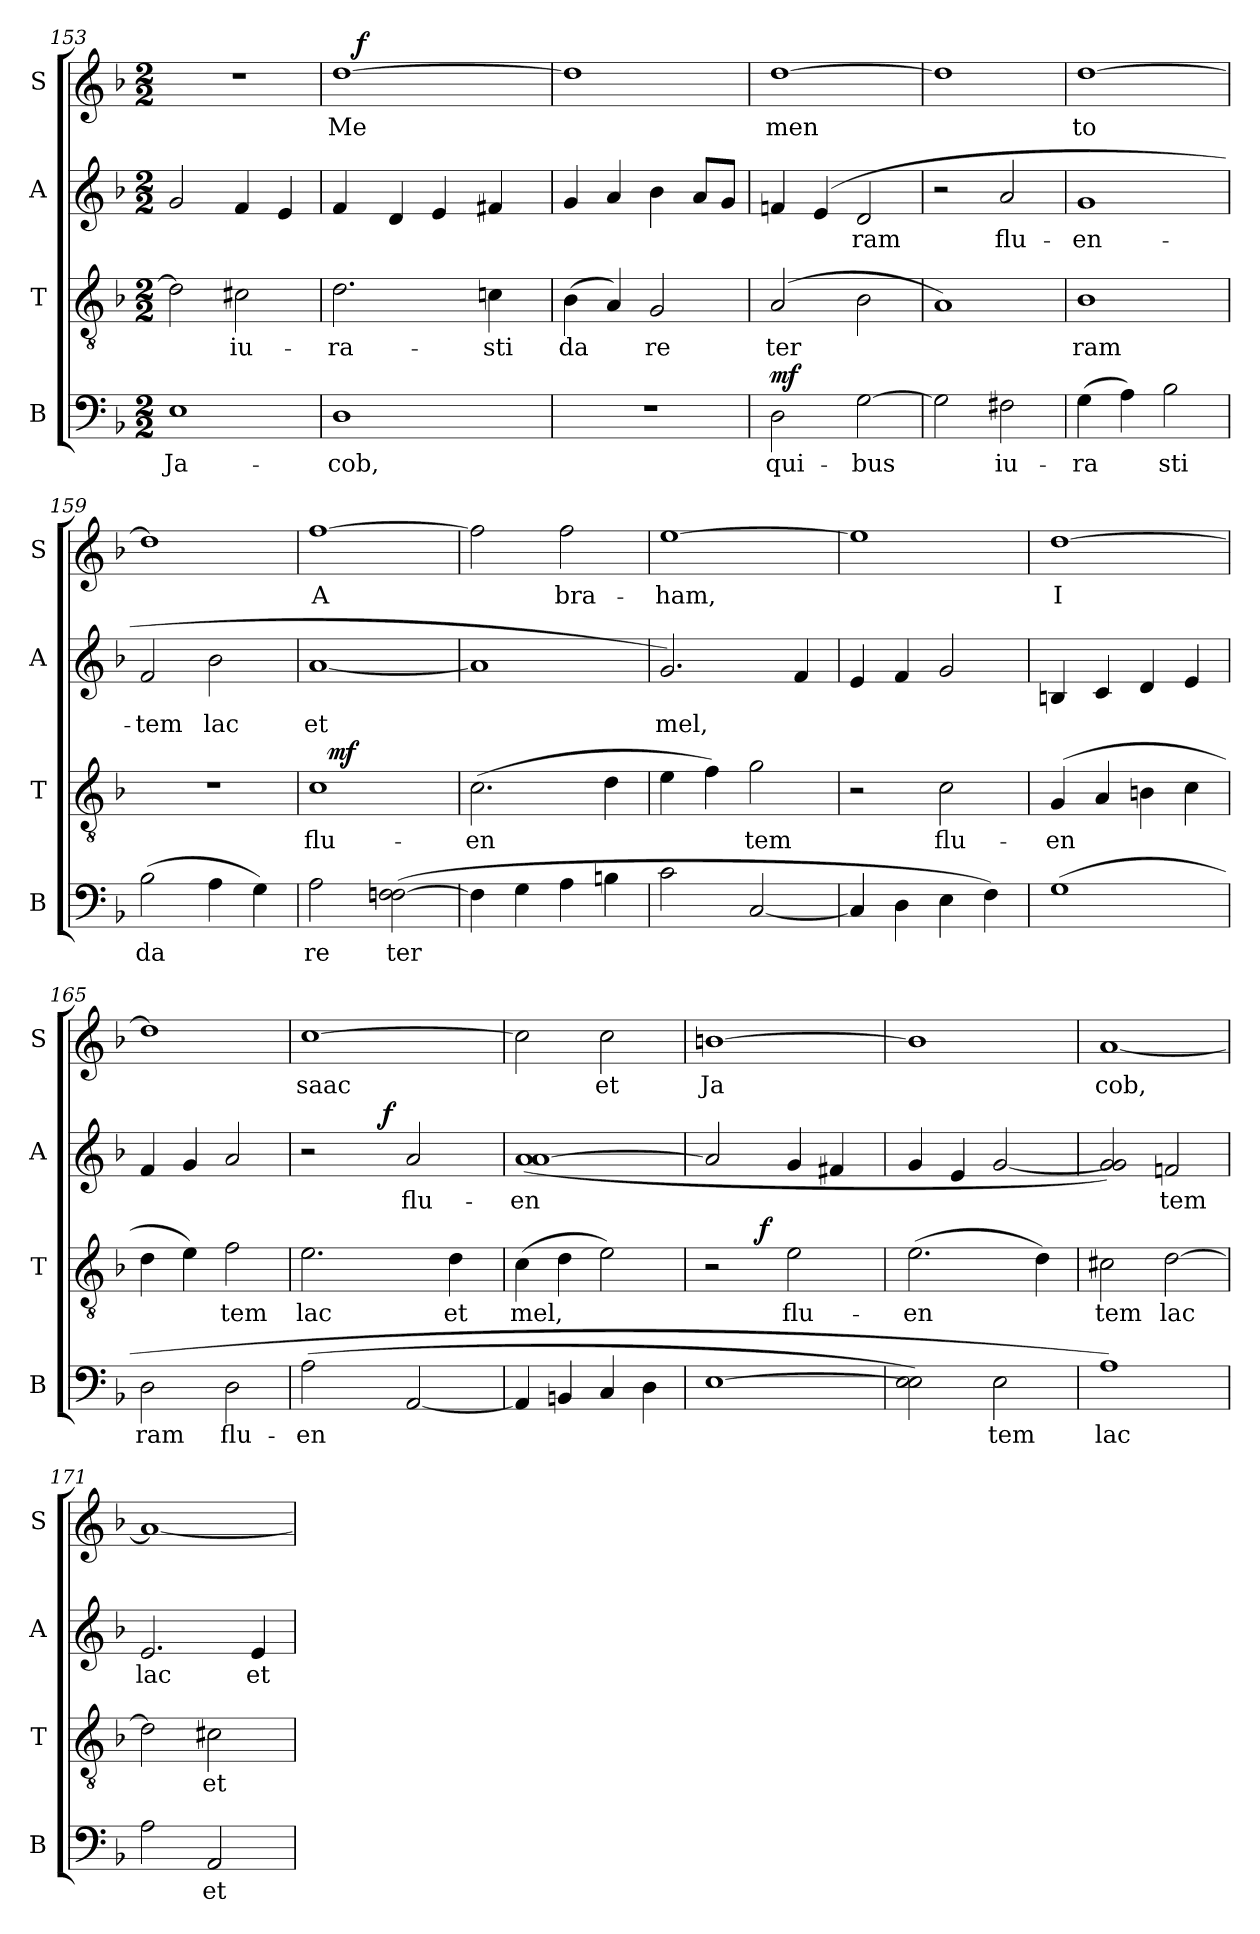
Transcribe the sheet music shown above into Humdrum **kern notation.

**kern	**text	**dynam	**kern	**text	**dynam	**kern	**text	**dynam	**kern	**text	**dynam
*part4	*part4	*part4	*part3	*part3	*part3	*part2	*part2	*part2	*part1	*part1	*part1
*staff4	*staff4	*staff4	*staff3	*staff3	*staff3	*staff2	*staff2	*staff2	*staff1	*staff1	*staff1
*I"B	*	*	*I"T	*	*	*I"A	*	*	*I"S	*	*
*I'B	*	*	*I'T	*	*	*I'A	*	*	*I'S	*	*
*clefF4	*	*	*clefGv2	*	*	*clefG2	*	*	*clefG2	*	*
*k[b-]	*	*	*k[b-]	*	*	*k[b-]	*	*	*k[b-]	*	*
*F:	*	*	*F:	*	*	*F:	*	*	*F:	*	*
*M2/2	*	*	*M2/2	*	*	*M2/2	*	*	*M2/2	*	*
=153	=153	=153	=153	=153	=153	=153	=153	=153	=153	=153	=153
!	!LO:LY:b:cj	!	!	!LO:LY:b:cj	!	!	!LO:LY:b:cj	!	!	!	!
1E	Ja-	.	2d\]	.	.	2g/	--	.	1r	.	.
!	!	!	!	!LO:LY:b:cj	!	!	!LO:LY:b:cj	!	!	!	!
.	.	.	2c#X\	iu-	.	4f/	--	.	.	.	.
!	!	!	!	!	!	!	!LO:LY:b:cj	!	!	!	!
.	.	.	.	.	.	4e/	--	.	.	.	.
=154	=154	=154	=154	=154	=154	=154	=154	=154	=154	=154	=154
!	!LO:LY:b:cj	!	!	!LO:LY:b:cj	!	!	!LO:LY:b:cj	!	!	!LO:LY:b:cj	!
*	*	*	*	*	*	*	*	*	*^	*	*
1D	-cob,	.	2.d\	-ra-	.	4f/	--	.	[>1dd	16.ryy	Me-	.
!	!	!	!	!	!	!	!	!	!	!	!	!LO:DY:a
.	.	.	.	.	.	.	.	.	.	2ryy	.	f
!	!	!	!	!	!	!	!LO:LY:b:cj	!	!	!	!	!
.	.	.	.	.	.	4d/	--	.	.	.	.	.
!	!	!	!	!	!	!	!LO:LY:b:cj	!	!	!	!	!
.	.	.	.	.	.	4e/	--	.	.	.	.	.
.	.	.	.	.	.	.	.	.	.	4ryy	.	.
!	!	!	!	!LO:LY:b:cj	!	!	!LO:LY:b:cj	!	!	!	!	!
.	.	.	4cn\	-sti	.	4f#X/	--	.	.	.	.	.
.	.	.	.	.	.	.	.	.	.	8ryy	.	.
.	.	.	.	.	.	.	.	.	.	32ryy	.	.
=155	=155	=155	=155	=155	=155	=155	=155	=155	=155	=155	=155	=155
!	!	!	!	!LO:LY:b:cj	!	!	!LO:LY:b:cj	!	!	!	!LO:LY:b:cj	!
*	*	*	*	*	*	*	*	*	*v	*v	*	*
1r	.	.	(>4B-\	da-	.	4g/	--	.	1dd]	--	.
!	!	!	!	!LO:LY:b:cj	!	!	!LO:LY:b:cj	!	!	!	!
.	.	.	4A/)	--	.	4a/	--	.	.	.	.
!	!	!	!	!LO:LY:b:cj	!	!	!LO:LY:b:cj	!	!	!	!
.	.	.	2G/	-re	.	4b-\	--	.	.	.	.
!	!	!	!	!	!	!	!LO:LY:b:cj	!	!	!	!
.	.	.	.	.	.	8a/L	--	.	.	.	.
!	!	!	!	!	!	!	!LO:LY:b:cj	!	!	!	!
.	.	.	.	.	.	8g/J	--	.	.	.	.
!!LO:LB:g=z
=156	=156	=156	=156	=156	=156	=156	=156	=156	=156	=156	=156
!	!LO:LY:b:cj	!LO:DY:a	!	!LO:LY:b:cj	!	!	!LO:LY:b:cj	!	!	!LO:LY:b:cj	!
2D\	qui-	mf	(>2A/	ter-	.	4fn/	--	.	[>1dd	-men-	.
!	!	!	!	!	!	!	!LO:LY:b:cj	!	!	!	!
.	.	.	.	.	.	(<4e/	--	.	.	.	.
!	!LO:LY:b:cj	!	!	!LO:LY:b:cj	!	!	!LO:LY:b:cj	!	!	!	!
[>2G\	-bus	.	2B-\	--	.	2d/	-ram	.	.	.	.
=157	=157	=157	=157	=157	=157	=157	=157	=157	=157	=157	=157
!	!LO:LY:b:cj	!	!	!LO:LY:b:cj	!	!	!	!	!	!LO:LY:b:cj	!
2G\]	.	.	1A)	--	.	2r	.	.	1dd]	--	.
!	!LO:LY:b:cj	!	!	!	!	!	!LO:LY:b:cj	!	!	!	!
2F#X\	iu-	.	.	.	.	2a/	flu-	.	.	.	.
=158	=158	=158	=158	=158	=158	=158	=158	=158	=158	=158	=158
!	!LO:LY:b:cj	!	!	!LO:LY:b:cj	!	!	!LO:LY:b:cj	!	!	!LO:LY:b:cj	!
(>4G\	-ra-	.	1B-	-ram	.	1g	-en-	.	[>1dd	-to	.
!	!LO:LY:b:cj	!	!	!	!	!	!	!	!	!	!
4A\)	--	.	.	.	.	.	.	.	.	.	.
!	!LO:LY:b:cj	!	!	!	!	!	!	!	!	!	!
2B-\	-sti	.	.	.	.	.	.	.	.	.	.
=159	=159	=159	=159	=159	=159	=159	=159	=159	=159	=159	=159
!	!LO:LY:b:cj	!	!	!	!	!	!LO:LY:b:cj	!	!	!LO:LY:b:cj	!
(>2B-\	da-	.	1r	.	.	2f/	-tem	.	1dd]	.	.
!	!LO:LY:b:cj	!	!	!	!	!	!LO:LY:b:cj	!	!	!	!
4A\	--	.	.	.	.	2b-\	lac	.	.	.	.
!	!LO:LY:b:cj	!	!	!	!	!	!	!	!	!	!
4G\)	--	.	.	.	.	.	.	.	.	.	.
=160	=160	=160	=160	=160	=160	=160	=160	=160	=160	=160	=160
!	!LO:LY:b:cj	!	!	!LO:LY:b:cj	!	!	!LO:LY:b:cj	!	!	!LO:LY:b:cj	!
*	*	*	*^	*	*	*	*	*	*	*	*
2A\	-re	.	1c	16ryy	flu-	.	[<1a	et	.	[>1ff	A-	.
!	!	!	!	!	!	!LO:DY:a	!	!	!	!	!	!
.	.	.	.	2...ryy	.	mf	.	.	.	.	.	.
!	!LO:LY:b:cj	!	!	!	!	!	!	!	!	!	!	!
(>2Fn\ [>2Fn\	ter-	.	.	.	.	.	.	.	.	.	.	.
=161	=161	=161	=161	=161	=161	=161	=161	=161	=161	=161	=161	=161
!	!LO:LY:b:cj	!	!	!	!LO:LY:b:cj	!	!	!LO:LY:b:cj	!	!	!LO:LY:b:cj	!
*	*	*	*v	*v	*	*	*	*	*	*	*	*
4F\]	--	.	(>2.c\	-en-	.	1a]	.	.	2ff\]	--	.
!	!LO:LY:b:cj	!	!	!	!	!	!	!	!	!	!
4G\	--	.	.	.	.	.	.	.	.	.	.
!	!LO:LY:b:cj	!	!	!	!	!	!	!	!	!LO:LY:b:cj	!
4A\	--	.	.	.	.	.	.	.	2ff\	-bra-	.
!	!LO:LY:b:cj	!	!	!LO:LY:b:cj	!	!	!	!	!	!	!
4Bn\	--	.	4d\	--	.	.	.	.	.	.	.
=162	=162	=162	=162	=162	=162	=162	=162	=162	=162	=162	=162
!	!LO:LY:b:cj	!	!	!LO:LY:b:cj	!	!	!LO:LY:b:cj	!	!	!LO:LY:b:cj	!
2c\	--	.	4e\	--	.	2.g/)	mel,-	.	[>1ee	-ham,	.
!	!	!	!	!LO:LY:b:cj	!	!	!	!	!	!	!
.	.	.	4f\)	--	.	.	.	.	.	.	.
!	!LO:LY:b:cj	!	!	!LO:LY:b:cj	!	!	!	!	!	!	!
[<2C/	--	.	2g\	-tem	.	.	.	.	.	.	.
!	!	!	!	!	!	!	!LO:LY:b:cj	!	!	!	!
.	.	.	.	.	.	4f/	--	.	.	.	.
=163	=163	=163	=163	=163	=163	=163	=163	=163	=163	=163	=163
!	!LO:LY:b:cj	!	!	!	!	!	!LO:LY:b:cj	!	!	!LO:LY:b:cj	!
4C/]	--	.	2r	.	.	4e/	--	.	1ee]	.	.
!	!LO:LY:b:cj	!	!	!	!	!	!LO:LY:b:cj	!	!	!	!
4D\	--	.	.	.	.	4f/	--	.	.	.	.
!	!LO:LY:b:cj	!	!	!LO:LY:b:cj	!	!	!LO:LY:b:cj	!	!	!	!
4E\	--	.	2c\	flu-	.	2g/	--	.	.	.	.
!	!LO:LY:b:cj	!	!	!	!	!	!	!	!	!	!
4F\)	--	.	.	.	.	.	.	.	.	.	.
!!LO:LB:g=z
=164	=164	=164	=164	=164	=164	=164	=164	=164	=164	=164	=164
!	!LO:LY:b:cj	!	!	!LO:LY:b:cj	!	!	!LO:LY:b:cj	!	!	!LO:LY:b:cj	!
(<1G	--	.	(>4G/	-en-	.	4Bn/	--	.	[>1dd	I-	.
!	!	!	!	!LO:LY:b:cj	!	!	!LO:LY:b:cj	!	!	!	!
.	.	.	4A/	--	.	4c/	--	.	.	.	.
!	!	!	!	!LO:LY:b:cj	!	!	!LO:LY:b:cj	!	!	!	!
.	.	.	4Bn\	--	.	4d/	--	.	.	.	.
!	!	!	!	!LO:LY:b:cj	!	!	!LO:LY:b:cj	!	!	!	!
.	.	.	4c\	--	.	4e/	--	.	.	.	.
=165	=165	=165	=165	=165	=165	=165	=165	=165	=165	=165	=165
!	!LO:LY:b:cj	!	!	!LO:LY:b:cj	!	!	!LO:LY:b:cj	!	!	!LO:LY:b:cj	!
2D\	-ram	.	4d\	--	.	4f/	--	.	1dd]	--	.
!	!	!	!	!LO:LY:b:cj	!	!	!LO:LY:b:cj	!	!	!	!
.	.	.	4e\)	--	.	4g/	--	.	.	.	.
!	!LO:LY:b:cj	!	!	!LO:LY:b:cj	!	!	!LO:LY:b:cj	!	!	!	!
2D\	flu-	.	2f\	-tem	.	2a/	--	.	.	.	.
=166	=166	=166	=166	=166	=166	=166	=166	=166	=166	=166	=166
!	!LO:LY:b:cj	!	!	!LO:LY:b:cj	!	!	!	!	!	!LO:LY:b:cj	!
*	*	*	*	*	*	*^	*	*	*	*	*
(>2A\	-en-	.	2.e\	lac	.	2r	4ryy	.	.	[>1cc	-saac	.
.	.	.	.	.	.	.	8ryy	.	.	.	.	.
.	.	.	.	.	.	.	32ryy	.	.	.	.	.
!	!	!	!	!	!	!	!	!	!LO:DY:a	!	!	!
.	.	.	.	.	.	.	2ryy	.	f	.	.	.
!	!LO:LY:b:cj	!	!	!	!	!	!	!LO:LY:b:cj	!	!	!	!
[<2AA/	--	.	.	.	.	2a/	.	-flu-	.	.	.	.
!	!	!	!	!LO:LY:b:cj	!	!	!	!	!	!	!	!
.	.	.	4d\	et	.	.	.	.	.	.	.	.
.	.	.	.	.	.	.	16.ryy	.	.	.	.	.
=167	=167	=167	=167	=167	=167	=167	=167	=167	=167	=167	=167	=167
!	!LO:LY:b:cj	!	!	!LO:LY:b:cj	!	!	!	!LO:LY:b:cj	!	!	!LO:LY:b:cj	!
*	*	*	*	*	*	*v	*v	*	*	*	*	*
4AA/]	--	.	(>4c\	mel,	.	(>1a [<1a	-en-	.	2cc\]	.	.
!	!LO:LY:b:cj	!	!	!LO:LY:b:cj	!	!	!	!	!	!	!
4BBn/	--	.	4d\	.	.	.	.	.	.	.	.
!	!LO:LY:b:cj	!	!	!LO:LY:b:cj	!	!	!	!	!	!LO:LY:b:cj	!
4C/	--	.	2e\)	.	.	.	.	.	2cc\	et	.
!	!LO:LY:b:cj	!	!	!	!	!	!	!	!	!	!
4D\	--	.	.	.	.	.	.	.	.	.	.
=168	=168	=168	=168	=168	=168	=168	=168	=168	=168	=168	=168
!	!LO:LY:b:cj	!	!	!	!	!	!LO:LY:b:cj	!	!	!LO:LY:b:cj	!
*	*	*	*^	*	*	*	*	*	*	*	*
[>1E	--	.	2r	4.ryy	.	.	2a/]	--	.	[>1bn	Ja-	.
!	!	!	!	!	!	!LO:DY:a	!	!	!	!	!	!
.	.	.	.	2ryy	.	f	.	.	.	.	.	.
!	!	!	!	!	!LO:LY:b:cj	!	!	!LO:LY:b:cj	!	!	!	!
.	.	.	2e\	.	flu-	.	4g/	--	.	.	.	.
!	!	!	!	!	!	!	!	!LO:LY:b:cj	!	!	!	!
.	.	.	.	.	.	.	4f#X/	--	.	.	.	.
.	.	.	.	8ryy	.	.	.	.	.	.	.	.
=169	=169	=169	=169	=169	=169	=169	=169	=169	=169	=169	=169	=169
!	!LO:LY:b:cj	!	!	!	!LO:LY:b:cj	!	!	!LO:LY:b:cj	!	!	!LO:LY:b:cj	!
*	*	*	*v	*v	*	*	*	*	*	*	*	*
2E\ 2E\])	--	.	(>2.e\	-en-	.	4g/	--	.	1b]	--	.
!	!	!	!	!	!	!	!LO:LY:b:cj	!	!	!	!
.	.	.	.	.	.	4e/	--	.	.	.	.
!	!LO:LY:b:cj	!	!	!	!	!	!LO:LY:b:cj	!	!	!	!
2E\	-tem	.	.	.	.	[<2g/	--	.	.	.	.
!	!	!	!	!LO:LY:b:cj	!	!	!	!	!	!	!
.	.	.	4d\)	--	.	.	.	.	.	.	.
=170	=170	=170	=170	=170	=170	=170	=170	=170	=170	=170	=170
!	!LO:LY:b:cj	!	!	!LO:LY:b:cj	!	!	!LO:LY:b:cj	!	!	!LO:LY:b:cj	!
1A)	lac-	.	2c#X\	-tem	.	2g/ 2g/])	--	.	[>1a	-cob,-	.
!	!	!	!	!LO:LY:b:cj	!	!	!LO:LY:b:cj	!	!	!	!
.	.	.	[>2d\	lac	.	2fn/	-tem	.	.	.	.
!!LO:PB:g=z
=171	=171	=171	=171	=171	=171	=171	=171	=171	=171	=171	=171
!	!LO:LY:b:cj	!	!	!LO:LY:b:cj	!	!	!LO:LY:b:cj	!	!	!LO:LY:b:cj	!
2A\	--	.	2d\]	.	.	2.e/	lac	.	1a_<	--	.
!	!LO:LY:b:cj	!	!	!LO:LY:b:cj	!	!	!	!	!	!	!
2AA/	-et	.	2c#X\	et	.	.	.	.	.	.	.
!	!	!	!	!	!	!	!LO:LY:b:cj	!	!	!	!
.	.	.	.	.	.	4e/	et	.	.	.	.
=	=	=	=	=	=	=	=	=	=	=	=
*-	*-	*-	*-	*-	*-	*-	*-	*-	*-	*-	*-
